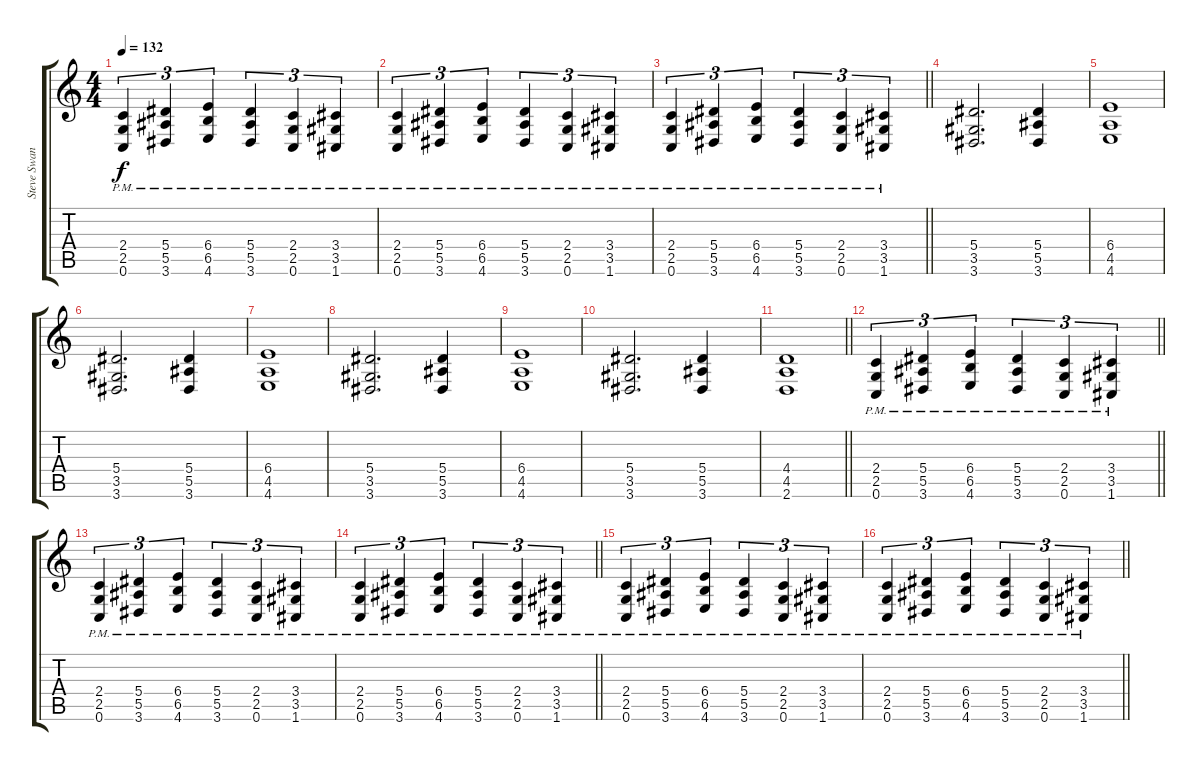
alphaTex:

\track ("Steve Swanson 2" "Steve Swan") {instrument distortionguitar}
\staff {score tabs}
\tuning (C4 G3 Eb3 Bb2 F2 C2) {hide}
\ts (4 4)
\tempo 132
\clef g2
\ks c
(2.4{pm} 2.5{pm} 0.6{pm}).4{tu (3 2) dy f} (5.4{pm} 5.5{pm} 3.6{pm}).4{tu (3 2)} (6.4{pm} 6.5{pm} 4.6{pm}).4{tu (3 2)} (5.4{pm} 5.5{pm} 3.6{pm}).4{tu (3 2)} (2.4{pm} 2.5{pm} 0.6{pm}).4{tu (3 2)} (3.4{pm} 3.5{pm} 1.6{pm}).4{tu (3 2)} |
(2.4{pm} 2.5{pm} 0.6{pm}).4{tu (3 2)} (5.4{pm} 5.5{pm} 3.6{pm}).4{tu (3 2)} (6.4{pm} 6.5{pm} 4.6{pm}).4{tu (3 2)} (5.4{pm} 5.5{pm} 3.6{pm}).4{tu (3 2)} (2.4{pm} 2.5{pm} 0.6{pm}).4{tu (3 2)} (3.4{pm} 3.5{pm} 1.6{pm}).4{tu (3 2)} |
\barLineRight lightlight
(2.4{pm} 2.5{pm} 0.6{pm}).4{tu (3 2)} (5.4{pm} 5.5{pm} 3.6{pm}).4{tu (3 2)} (6.4{pm} 6.5{pm} 4.6{pm}).4{tu (3 2)} (5.4{pm} 5.5{pm} 3.6{pm}).4{tu (3 2)} (2.4{pm} 2.5{pm} 0.6{pm}).4{tu (3 2)} (3.4{pm} 3.5{pm} 1.6{pm}).4{tu (3 2)} |
(5.4 3.5 3.6).2{d} (5.4 5.5 3.6).4 |
(6.4 4.5 4.6).1 |
(5.4 3.5 3.6).2{d} (5.4 5.5 3.6).4 |
(6.4 4.5 4.6).1 |
(5.4 3.5 3.6).2{d} (5.4 5.5 3.6).4 |
(6.4 4.5 4.6).1 |
(5.4 3.5 3.6).2{d} (5.4 5.5 3.6).4 |
\barLineRight lightlight
(4.4 4.5 2.6).1 |
\barLineRight lightlight
(2.4{pm} 2.5{pm} 0.6{pm}).4{tu (3 2)} (5.4{pm} 5.5{pm} 3.6{pm}).4{tu (3 2)} (6.4{pm} 6.5{pm} 4.6{pm}).4{tu (3 2)} (5.4{pm} 5.5{pm} 3.6{pm}).4{tu (3 2)} (2.4{pm} 2.5{pm} 0.6{pm}).4{tu (3 2)} (3.4{pm} 3.5{pm} 1.6{pm}).4{tu (3 2)} |
(2.4{pm} 2.5{pm} 0.6{pm}).4{tu (3 2)} (5.4{pm} 5.5{pm} 3.6{pm}).4{tu (3 2)} (6.4{pm} 6.5{pm} 4.6{pm}).4{tu (3 2)} (5.4{pm} 5.5{pm} 3.6{pm}).4{tu (3 2)} (2.4{pm} 2.5{pm} 0.6{pm}).4{tu (3 2)} (3.4{pm} 3.5{pm} 1.6{pm}).4{tu (3 2)} |
\barLineRight lightlight
(2.4{pm} 2.5{pm} 0.6{pm}).4{tu (3 2)} (5.4{pm} 5.5{pm} 3.6{pm}).4{tu (3 2)} (6.4{pm} 6.5{pm} 4.6{pm}).4{tu (3 2)} (5.4{pm} 5.5{pm} 3.6{pm}).4{tu (3 2)} (2.4{pm} 2.5{pm} 0.6{pm}).4{tu (3 2)} (3.4{pm} 3.5{pm} 1.6{pm}).4{tu (3 2)} |
(2.4{pm} 2.5{pm} 0.6{pm}).4{tu (3 2)} (5.4{pm} 5.5{pm} 3.6{pm}).4{tu (3 2)} (6.4{pm} 6.5{pm} 4.6{pm}).4{tu (3 2)} (5.4{pm} 5.5{pm} 3.6{pm}).4{tu (3 2)} (2.4{pm} 2.5{pm} 0.6{pm}).4{tu (3 2)} (3.4{pm} 3.5{pm} 1.6{pm}).4{tu (3 2)} |
\barLineRight lightlight
(2.4{pm} 2.5{pm} 0.6{pm}).4{tu (3 2)} (5.4{pm} 5.5{pm} 3.6{pm}).4{tu (3 2)} (6.4{pm} 6.5{pm} 4.6{pm}).4{tu (3 2)} (5.4{pm} 5.5{pm} 3.6{pm}).4{tu (3 2)} (2.4{pm} 2.5{pm} 0.6{pm}).4{tu (3 2)} (3.4{pm} 3.5{pm} 1.6{pm}).4{tu (3 2)}
